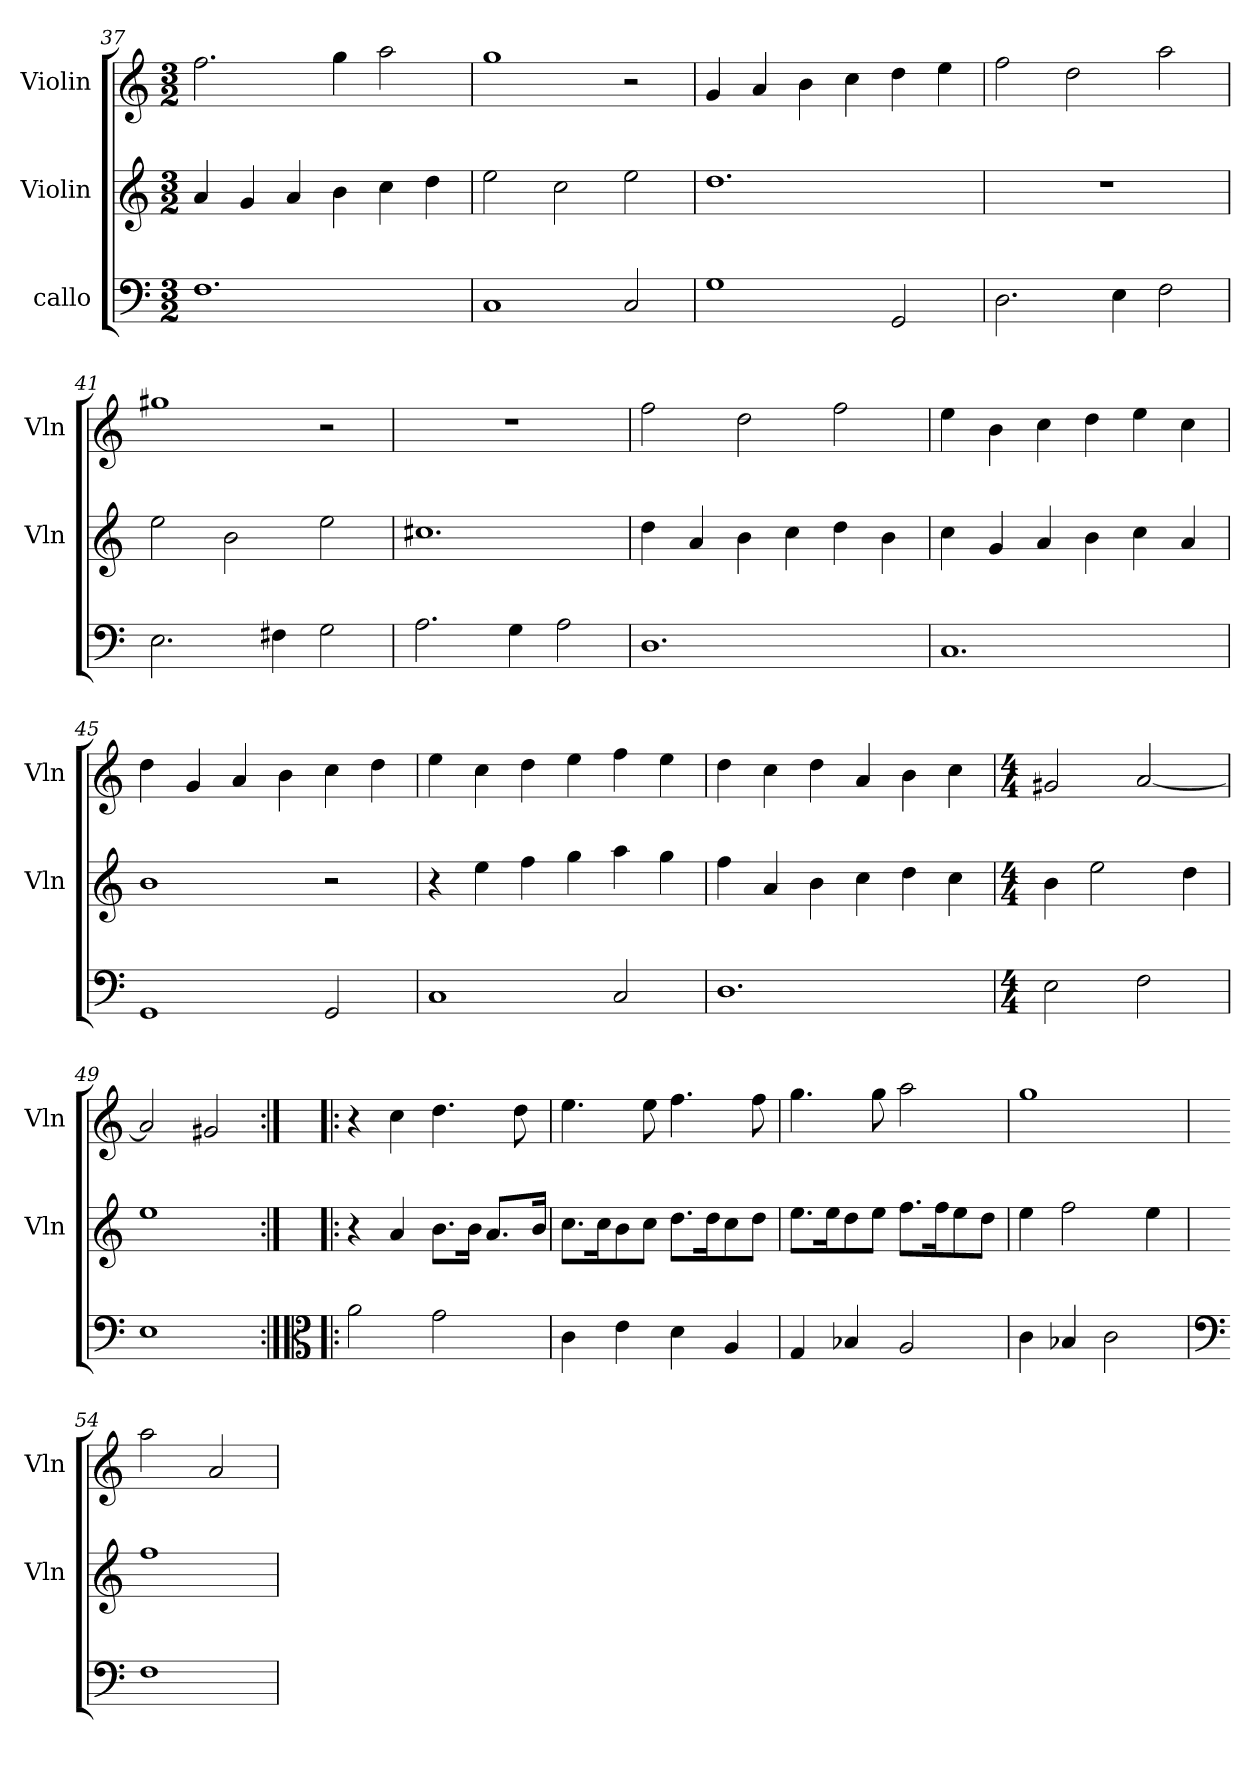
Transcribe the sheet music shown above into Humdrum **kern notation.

**kern	**kern	**kern
*part3	*part2	*part1
*staff3	*staff2	*staff1
*I"callo	*I"Violin	*I"Violin
*	*I'Vln	*I'Vln
*clefF4	*clefG2	*clefG2
*k[]	*k[]	*k[]
*M3/2	*M3/2	*M3/2
=37	=37	=37
1.F	4a/	2.ff\
.	4g/	.
.	4a/	.
.	4b\	4gg\
.	4cc\	2aa\
.	4dd\	.
=38	=38	=38
1C	2ee\	1gg
.	2cc\	.
2C/	2ee\	2r
=39	=39	=39
1G	1.dd	4g/
.	.	4a/
.	.	4b\
.	.	4cc\
2GG/	.	4dd\
.	.	4ee\
=40	=40	=40
2.D\	1.r	2ff\
.	.	2dd\
4E\	.	.
2F\	.	2aa\
=41	=41	=41
2.E\	2ee\	1gg#X
.	2b\	.
4F#X\	.	.
2G\	2ee\	2r
=42	=42	=42
2.A\	1.cc#X	1.r
4G\	.	.
2A\	.	.
=43	=43	=43
1.D	4dd\	2ff\
.	4a/	.
.	4b\	2dd\
.	4cc\	.
.	4dd\	2ff\
.	4b\	.
=44	=44	=44
1.C	4cc\	4ee\
.	4g/	4b\
.	4a/	4cc\
.	4b\	4dd\
.	4cc\	4ee\
.	4a/	4cc\
=45	=45	=45
1GG	1b	4dd\
.	.	4g/
.	.	4a/
.	.	4b\
2GG/	2r	4cc\
.	.	4dd\
=46	=46	=46
1C	4r	4ee\
.	4ee\	4cc\
.	4ff\	4dd\
.	4gg\	4ee\
2C/	4aa\	4ff\
.	4gg\	4ee\
=47	=47	=47
1.D	4ff\	4dd\
.	4a/	4cc\
.	4b\	4dd\
.	4cc\	4a/
.	4dd\	4b\
.	4cc\	4cc\
=48	=48	=48
*M4/4	*M4/4	*M4/4
2E\	4b\	2g#X/
.	2ee\	.
2F\	.	[2a/
.	4dd\	.
=49	=49	=49
1E	1ee	2a/]
.	.	2g#X/
=50:|!|:	=50:|!|:	=50:|!|:
*clefC3	*	*
2a\	4r	4r
.	4a/	4cc\
2g\	8.b\L	4.dd\
.	16b\Jk	.
.	8.a/L	.
.	.	8dd\
.	16b/Jk	.
=51	=51	=51
4c\	8.cc\L	4.ee\
.	16cc\K	.
4e\	8b\	.
.	8cc\J	8ee\
4d\	8.dd\L	4.ff\
.	16dd\K	.
4A/	8cc\	.
.	8dd\J	8ff\
=52	=52	=52
4G/	8.ee\L	4.gg\
.	16ee\K	.
4B-X/	8dd\	.
.	8ee\J	8gg\
2A/	8.ff\L	2aa\
.	16ff\K	.
.	8ee\	.
.	8dd\J	.
=53	=53	=53
4c\	4ee\	1gg
4B-X/	2ff\	.
2c\	.	.
.	4ee\	.
=54	=54	=54
*clefF4	*	*
1F	1ff	2aa\
.	.	2a/
=	=	=
*-	*-	*-
